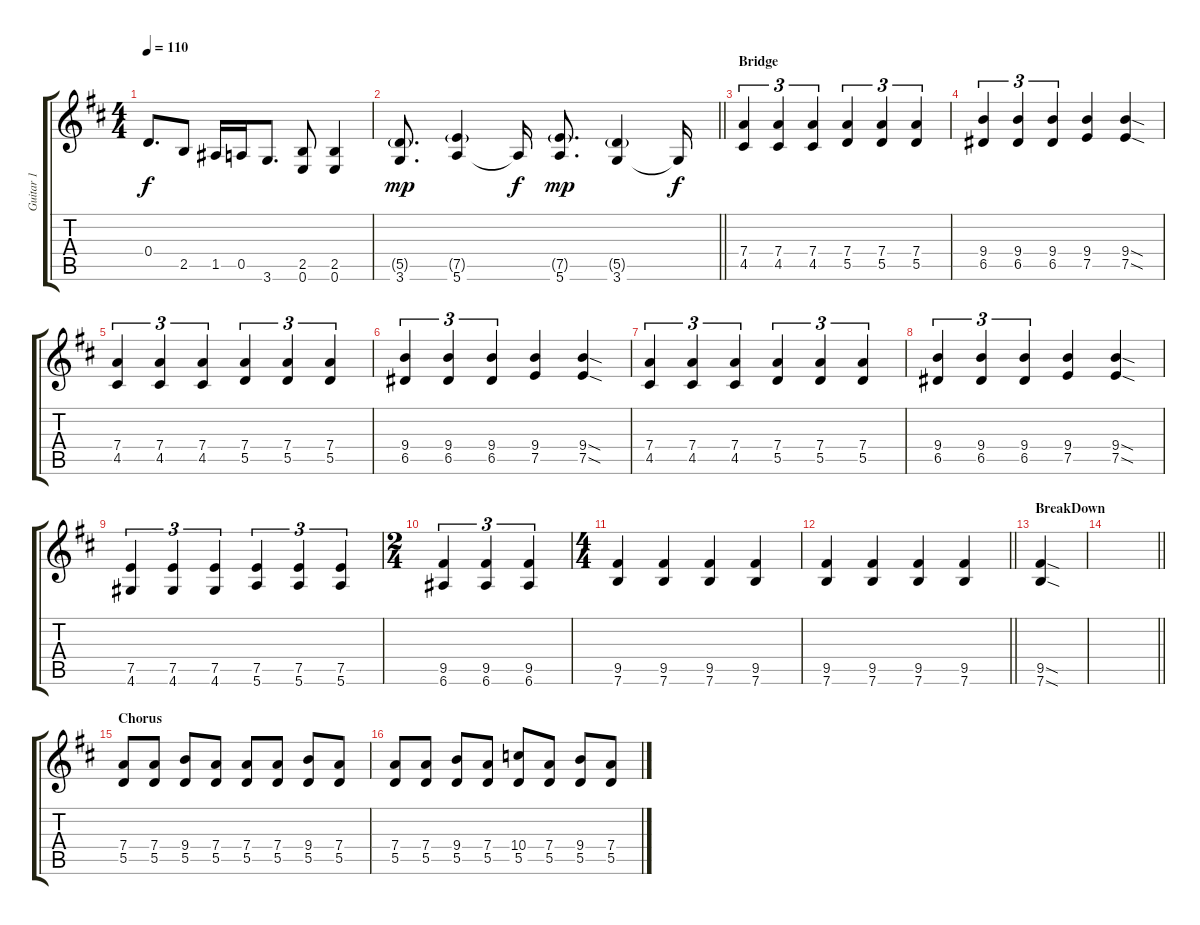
\track ("Guitar 1" "Guitar 1") {instrument distortionguitar}
\staff {score tabs}
\tuning (E4 B3 G3 D3 A2 E2) {hide}
\ts (4 4)
\tempo 110
\clef g2
\ks d
0.4.8{d dy f} 2.5.8 1.5.16 0.5.16 3.6.8{d} (2.5 0.6).8 (2.5 0.6).4 |
\barLineRight lightlight
(5.5{g} 3.6).8{d dy mp} (7.5{g} 5.6).4 5.6{t}.16{dy f} (7.5{g} 5.6).8{d dy mp} (5.5{g} 3.6).4 3.6{t}.16{dy f} |
\section ("" "Bridge")
(7.4 4.5).4{tu (3 2)} (7.4 4.5).4{tu (3 2)} (7.4 4.5).4{tu (3 2)} (7.4 5.5).4{tu (3 2)} (7.4 5.5).4{tu (3 2)} (7.4 5.5).4{tu (3 2)} |
(9.4 6.5).4{tu (3 2)} (9.4 6.5).4{tu (3 2)} (9.4 6.5).4{tu (3 2)} (9.4 7.5).4 (9.4{sod} 7.5{sod}).4 |
(7.4 4.5).4{tu (3 2)} (7.4 4.5).4{tu (3 2)} (7.4 4.5).4{tu (3 2)} (7.4 5.5).4{tu (3 2)} (7.4 5.5).4{tu (3 2)} (7.4 5.5).4{tu (3 2)} |
(9.4 6.5).4{tu (3 2)} (9.4 6.5).4{tu (3 2)} (9.4 6.5).4{tu (3 2)} (9.4 7.5).4 (9.4{sod} 7.5{sod}).4 |
(7.4 4.5).4{tu (3 2)} (7.4 4.5).4{tu (3 2)} (7.4 4.5).4{tu (3 2)} (7.4 5.5).4{tu (3 2)} (7.4 5.5).4{tu (3 2)} (7.4 5.5).4{tu (3 2)} |
(9.4 6.5).4{tu (3 2)} (9.4 6.5).4{tu (3 2)} (9.4 6.5).4{tu (3 2)} (9.4 7.5).4 (9.4{sod} 7.5{sod}).4 |
(7.5 4.6).4{tu (3 2)} (7.5 4.6).4{tu (3 2)} (7.5 4.6).4{tu (3 2)} (7.5 5.6).4{tu (3 2)} (7.5 5.6).4{tu (3 2)} (7.5 5.6).4{tu (3 2)} |
\ts (2 4)
(9.5 6.6).4{tu (3 2)} (9.5 6.6).4{tu (3 2)} (9.5 6.6).4{tu (3 2)} |
\ts (4 4)
(9.5 7.6).4 (9.5 7.6).4 (9.5 7.6).4 (9.5 7.6).4 |
\barLineRight lightlight
(9.5 7.6).4 (9.5 7.6).4 (9.5 7.6).4 (9.5 7.6).4 |
\section ("" "BreakDown")
(9.5{sod} 7.6{sod}).4 |
\barLineRight lightlight
|
\section ("" "Chorus")
(7.4 5.5).8 (7.4 5.5).8 (9.4 5.5).8 (7.4 5.5).8 (7.4 5.5).8 (7.4 5.5).8 (9.4 5.5).8 (7.4 5.5).8 |
(7.4 5.5).8 (7.4 5.5).8 (9.4 5.5).8 (7.4 5.5).8 (10.4 5.5).8 (7.4 5.5).8 (9.4 5.5).8 (7.4 5.5).8
